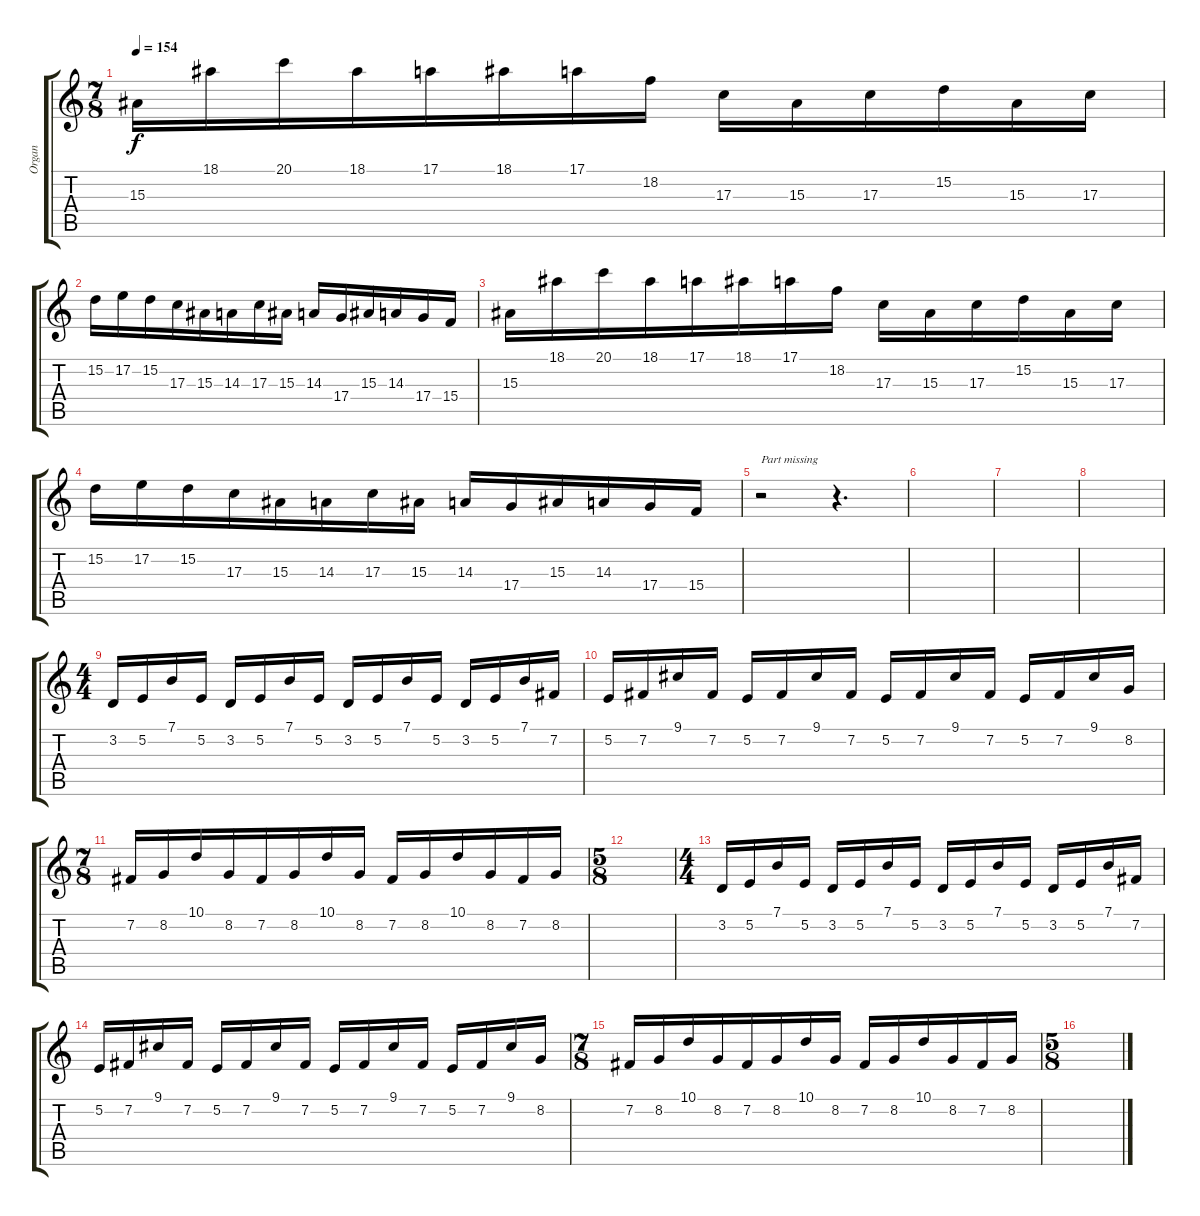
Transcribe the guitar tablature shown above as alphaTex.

\track ("Organ" "Organ") {instrument churchorgan}
\staff {score tabs}
\tuning (E4 B3 G3 D3 A2 E2) {hide}
\ts (7 8)
\tempo 154
\clef g2
\ks c
15.3.16{dy f} 18.1.16 20.1.16 18.1.16 17.1.16 18.1.16 17.1.16 18.2.16 17.3.16 15.3.16 17.3.16 15.2.16 15.3.16 17.3.16 |
15.2.16 17.2.16 15.2.16 17.3.16 15.3.16 14.3.16 17.3.16 15.3.16 14.3.16 17.4.16 15.3.16 14.3.16 17.4.16 15.4.16 |
15.3.16 18.1.16 20.1.16 18.1.16 17.1.16 18.1.16 17.1.16 18.2.16 17.3.16 15.3.16 17.3.16 15.2.16 15.3.16 17.3.16 |
15.2.16 17.2.16 15.2.16 17.3.16 15.3.16 14.3.16 17.3.16 15.3.16 14.3.16 17.4.16 15.3.16 14.3.16 17.4.16 15.4.16 |
r.2{txt "Part missing"} r.4{d} |
|
|
|
\ts (4 4)
3.2.16 5.2.16 7.1.16 5.2.16 3.2.16 5.2.16 7.1.16 5.2.16 3.2.16 5.2.16 7.1.16 5.2.16 3.2.16 5.2.16 7.1.16 7.2.16 |
5.2.16 7.2.16 9.1.16 7.2.16 5.2.16 7.2.16 9.1.16 7.2.16 5.2.16 7.2.16 9.1.16 7.2.16 5.2.16 7.2.16 9.1.16 8.2.16 |
\ts (7 8)
7.2.16 8.2.16 10.1.16 8.2.16 7.2.16 8.2.16 10.1.16 8.2.16 7.2.16 8.2.16 10.1.16 8.2.16 7.2.16 8.2.16 |
\ts (5 8)
|
\ts (4 4)
3.2.16 5.2.16 7.1.16 5.2.16 3.2.16 5.2.16 7.1.16 5.2.16 3.2.16 5.2.16 7.1.16 5.2.16 3.2.16 5.2.16 7.1.16 7.2.16 |
5.2.16 7.2.16 9.1.16 7.2.16 5.2.16 7.2.16 9.1.16 7.2.16 5.2.16 7.2.16 9.1.16 7.2.16 5.2.16 7.2.16 9.1.16 8.2.16 |
\ts (7 8)
7.2.16 8.2.16 10.1.16 8.2.16 7.2.16 8.2.16 10.1.16 8.2.16 7.2.16 8.2.16 10.1.16 8.2.16 7.2.16 8.2.16 |
\ts (5 8)
